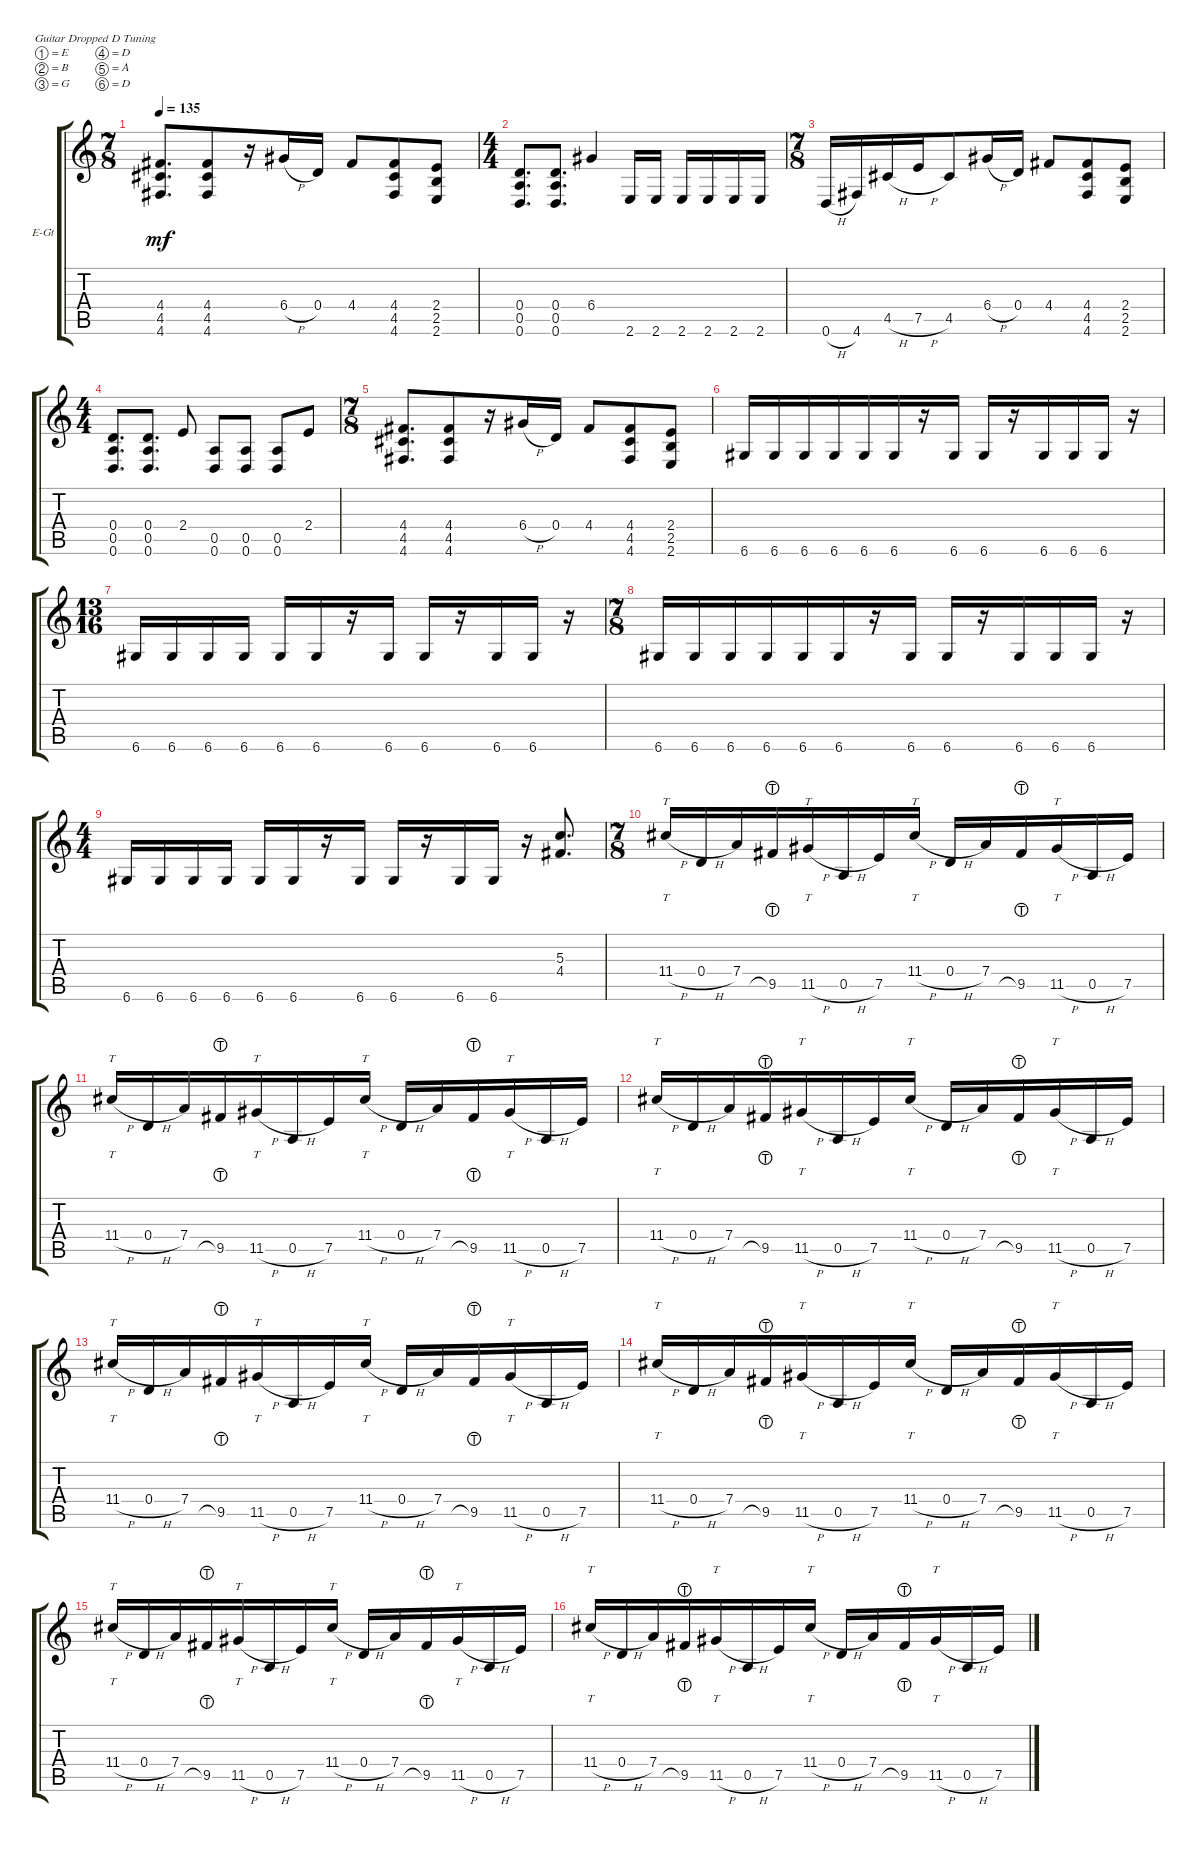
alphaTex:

\defaultSystemsLayout 4
\bracketExtendMode groupsimilarinstruments
\firstSystemTrackNameOrientation horizontal
\otherSystemsTrackNameOrientation horizontal
\track ("Electric Guitar" "E-Gt") {instrument electricguitarclean}
\staff {score tabs}
\tuning (E4 B3 G3 D3 A2 D2)
\ts (7 8)
\tempo 135
\clef g2
\ks c
(4.6 4.5 4.4).8{d dy mf} (4.6 4.5 4.4).8 r.16 6.4{h}.16 0.4.16 4.4.8 (4.6 4.5 4.4).8 (2.5 2.6 2.4).8 |
\ts (4 4)
(0.6 0.5 0.4).8{d} (0.6 0.5 0.4).8{d} 6.4.4 2.6.16 2.6.16 2.6.16 2.6.16 2.6.16 2.6.16 |
\ts (7 8)
0.6{h}.16 4.6.16 4.5{h}.16 7.5{h}.16 4.5.8 6.4{h}.16 0.4.16 4.4.8 (4.6 4.5 4.4).8 (2.5 2.6 2.4).8 |
\ts (4 4)
(0.6 0.5 0.4).8{d} (0.6 0.5 0.4).8{d} 2.4.8 (0.6 0.5).8 (0.6 0.5).8 (0.6 0.5).8 2.4.8 |
\ts (7 8)
(4.6 4.5 4.4).8{d} (4.6 4.5 4.4).8 r.16 6.4{h}.16 0.4.16 4.4.8 (4.6 4.5 4.4).8 (2.5 2.6 2.4).8 |
6.6.16 6.6.16 6.6.16 6.6.16 6.6.16 6.6.16 r.16 6.6.16 6.6.16 r.16 6.6.16 6.6.16 6.6.16 r.16 |
\ts (13 16)
6.6.16 6.6.16 6.6.16 6.6.16 6.6.16 6.6.16 r.16 6.6.16 6.6.16 r.16 6.6.16 6.6.16 r.16 |
\ts (7 8)
6.6.16 6.6.16 6.6.16 6.6.16 6.6.16 6.6.16 r.16 6.6.16 6.6.16 r.16 6.6.16 6.6.16 6.6.16 r.16 |
\ts (4 4)
6.6.16 6.6.16 6.6.16 6.6.16 6.6.16 6.6.16 r.16 6.6.16 6.6.16 r.16 6.6.16 6.6.16 r.16 (4.4 5.3).8{d} |
\ts (7 8)
11.4{h}.16{tt} 0.4{h}.16 7.4.16 9.5{lht}.16 11.5{h}.16{tt} 0.5{h}.16 7.5.16 11.4{h}.16{tt} 0.4{h}.16 7.4.16 9.5{lht}.16 11.5{h}.16{tt} 0.5{h}.16 7.5.16 |
11.4{h}.16{tt} 0.4{h}.16 7.4.16 9.5{lht}.16 11.5{h}.16{tt} 0.5{h}.16 7.5.16 11.4{h}.16{tt} 0.4{h}.16 7.4.16 9.5{lht}.16 11.5{h}.16{tt} 0.5{h}.16 7.5.16 |
11.4{h}.16{tt} 0.4{h}.16 7.4.16 9.5{lht}.16 11.5{h}.16{tt} 0.5{h}.16 7.5.16 11.4{h}.16{tt} 0.4{h}.16 7.4.16 9.5{lht}.16 11.5{h}.16{tt} 0.5{h}.16 7.5.16 |
11.4{h}.16{tt} 0.4{h}.16 7.4.16 9.5{lht}.16 11.5{h}.16{tt} 0.5{h}.16 7.5.16 11.4{h}.16{tt} 0.4{h}.16 7.4.16 9.5{lht}.16 11.5{h}.16{tt} 0.5{h}.16 7.5.16 |
11.4{h}.16{tt} 0.4{h}.16 7.4.16 9.5{lht}.16 11.5{h}.16{tt} 0.5{h}.16 7.5.16 11.4{h}.16{tt} 0.4{h}.16 7.4.16 9.5{lht}.16 11.5{h}.16{tt} 0.5{h}.16 7.5.16 |
11.4{h}.16{tt} 0.4{h}.16 7.4.16 9.5{lht}.16 11.5{h}.16{tt} 0.5{h}.16 7.5.16 11.4{h}.16{tt} 0.4{h}.16 7.4.16 9.5{lht}.16 11.5{h}.16{tt} 0.5{h}.16 7.5.16 |
11.4{h}.16{tt} 0.4{h}.16 7.4.16 9.5{lht}.16 11.5{h}.16{tt} 0.5{h}.16 7.5.16 11.4{h}.16{tt} 0.4{h}.16 7.4.16 9.5{lht}.16 11.5{h}.16{tt} 0.5{h}.16 7.5.16
